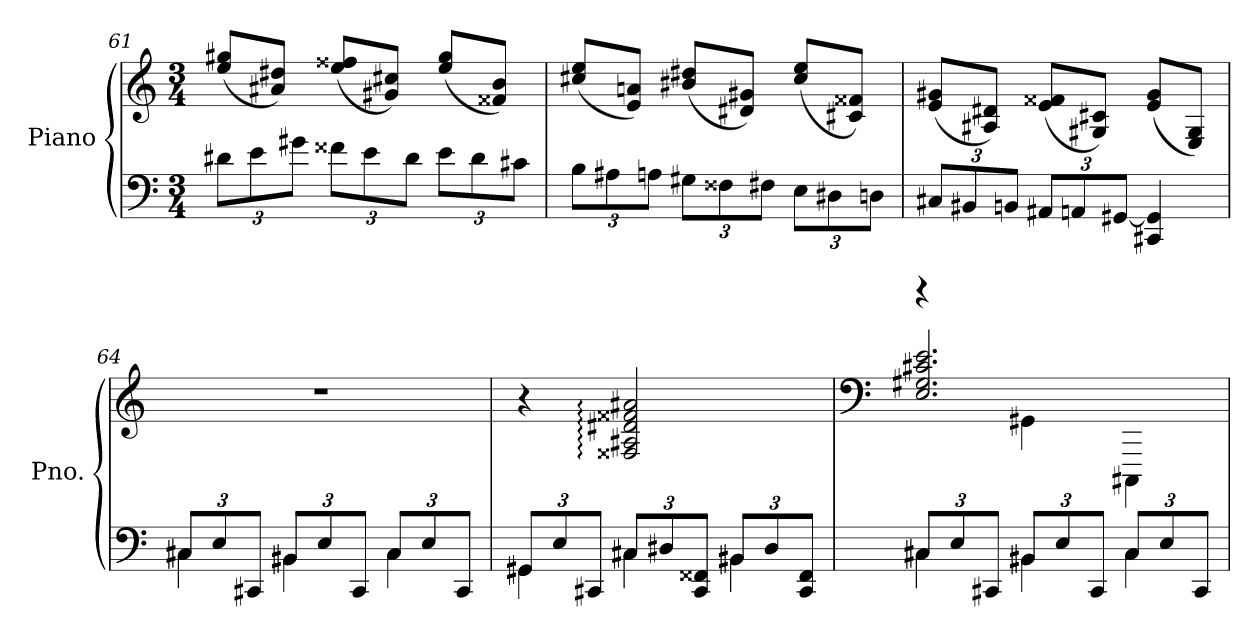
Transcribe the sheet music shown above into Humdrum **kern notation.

**kern	**kern
*part1	*part1
*staff2	*staff1
*I"Piano	*
*I'Pno.	*
!!LO:PB:g=z
*clefF4	*clefG2
*k[]	*k[]
*M3/4	*M3/4
*Xbrackettup	*
=61	=61
12d#X\L	(>8ee/ 8gg#X/L
12e\	.
.	8a#X/ 8dd#X/J)
12g#X\J	.
12f##X\L	(>8ee/ 8ff##X/L
12e\	.
.	8g#X/ 8cc#X/J)
12d#\J	.
12e\L	(>8ee/ 8gg#/L
12d#\	.
.	8f##X/ 8b/J)
12c#X\J	.
=62	=62
*	*MM84
12B\L	(>8cc#X/ 8ee/L
12A#X\	.
.	8e/ 8an/J)
12An\J	.
12G#X\L	(>8b#X/ 8dd#X/L
12F##X\	.
.	8d#X/ 8g#X/J)
12F#X\J	.
12E\L	(>8cc#/ 8ee/L
12D#X\	.
.	8c#X/ 8f##X/J)
12Dn\J	.
=63	=63
12C#X/L	(>8e/ 8g#X/L
12BB#X/	.
.	8A#X/ 8d#X/J)
12BBn/J	.
12AA#X/L	(>8e/ 8f##X/L
12AAn/	.
.	8G#X/ 8c#X/J)
[12GG#X/J	.
4CC#X/ 4GG#/]	(>8e/ 8g#/L
.	8E/ 8G#/J)
!!LO:LB:g=z
=64	=64
*^	*
12C#X/L	4C#\	2.r
12E/	.	.
12CC#X/J	.	.
12BB#X/L	4BB#\	.
12E/	.	.
12CC#/J	.	.
12C#/L	4C#\	.
12E/	.	.
12CC#/J	.	.
=65	=65	=65
12GG#X/L	4GG#\	4r
12E/	.	.
12CC#X/J	.	.
*	*	*MM80
12C#X/L	4C#\	2F##X/: 2A#X/: 2d#X/: 2f##X/: 2a#X/:
12D#X/	.	.
12CC#/ 12FF##X/J	.	.
12BB#X/L	4BB#\	.
12D#/	.	.
12CC#/ 12FF##/J	.	.
=66	=66	=66
*	*	*clefF4
*	*	*^
12C#X/L	4C#\	2.E/ 2.G#X/ 2.c#X/ 2.e/	4rccc
12E/	.	.	.
12CC#X/J	.	.	.
12BB#X/L	4BB#\	.	4GG#X\
12E/	.	.	.
12CC#/J	.	.	.
*	*	*MM78	*
12C#/L	4C#\	.	4CCC#X\
12E/	.	.	.
12CC#/J	.	.	.
*v	*v	*	*
*	*v	*v
=	=
*-	*-
